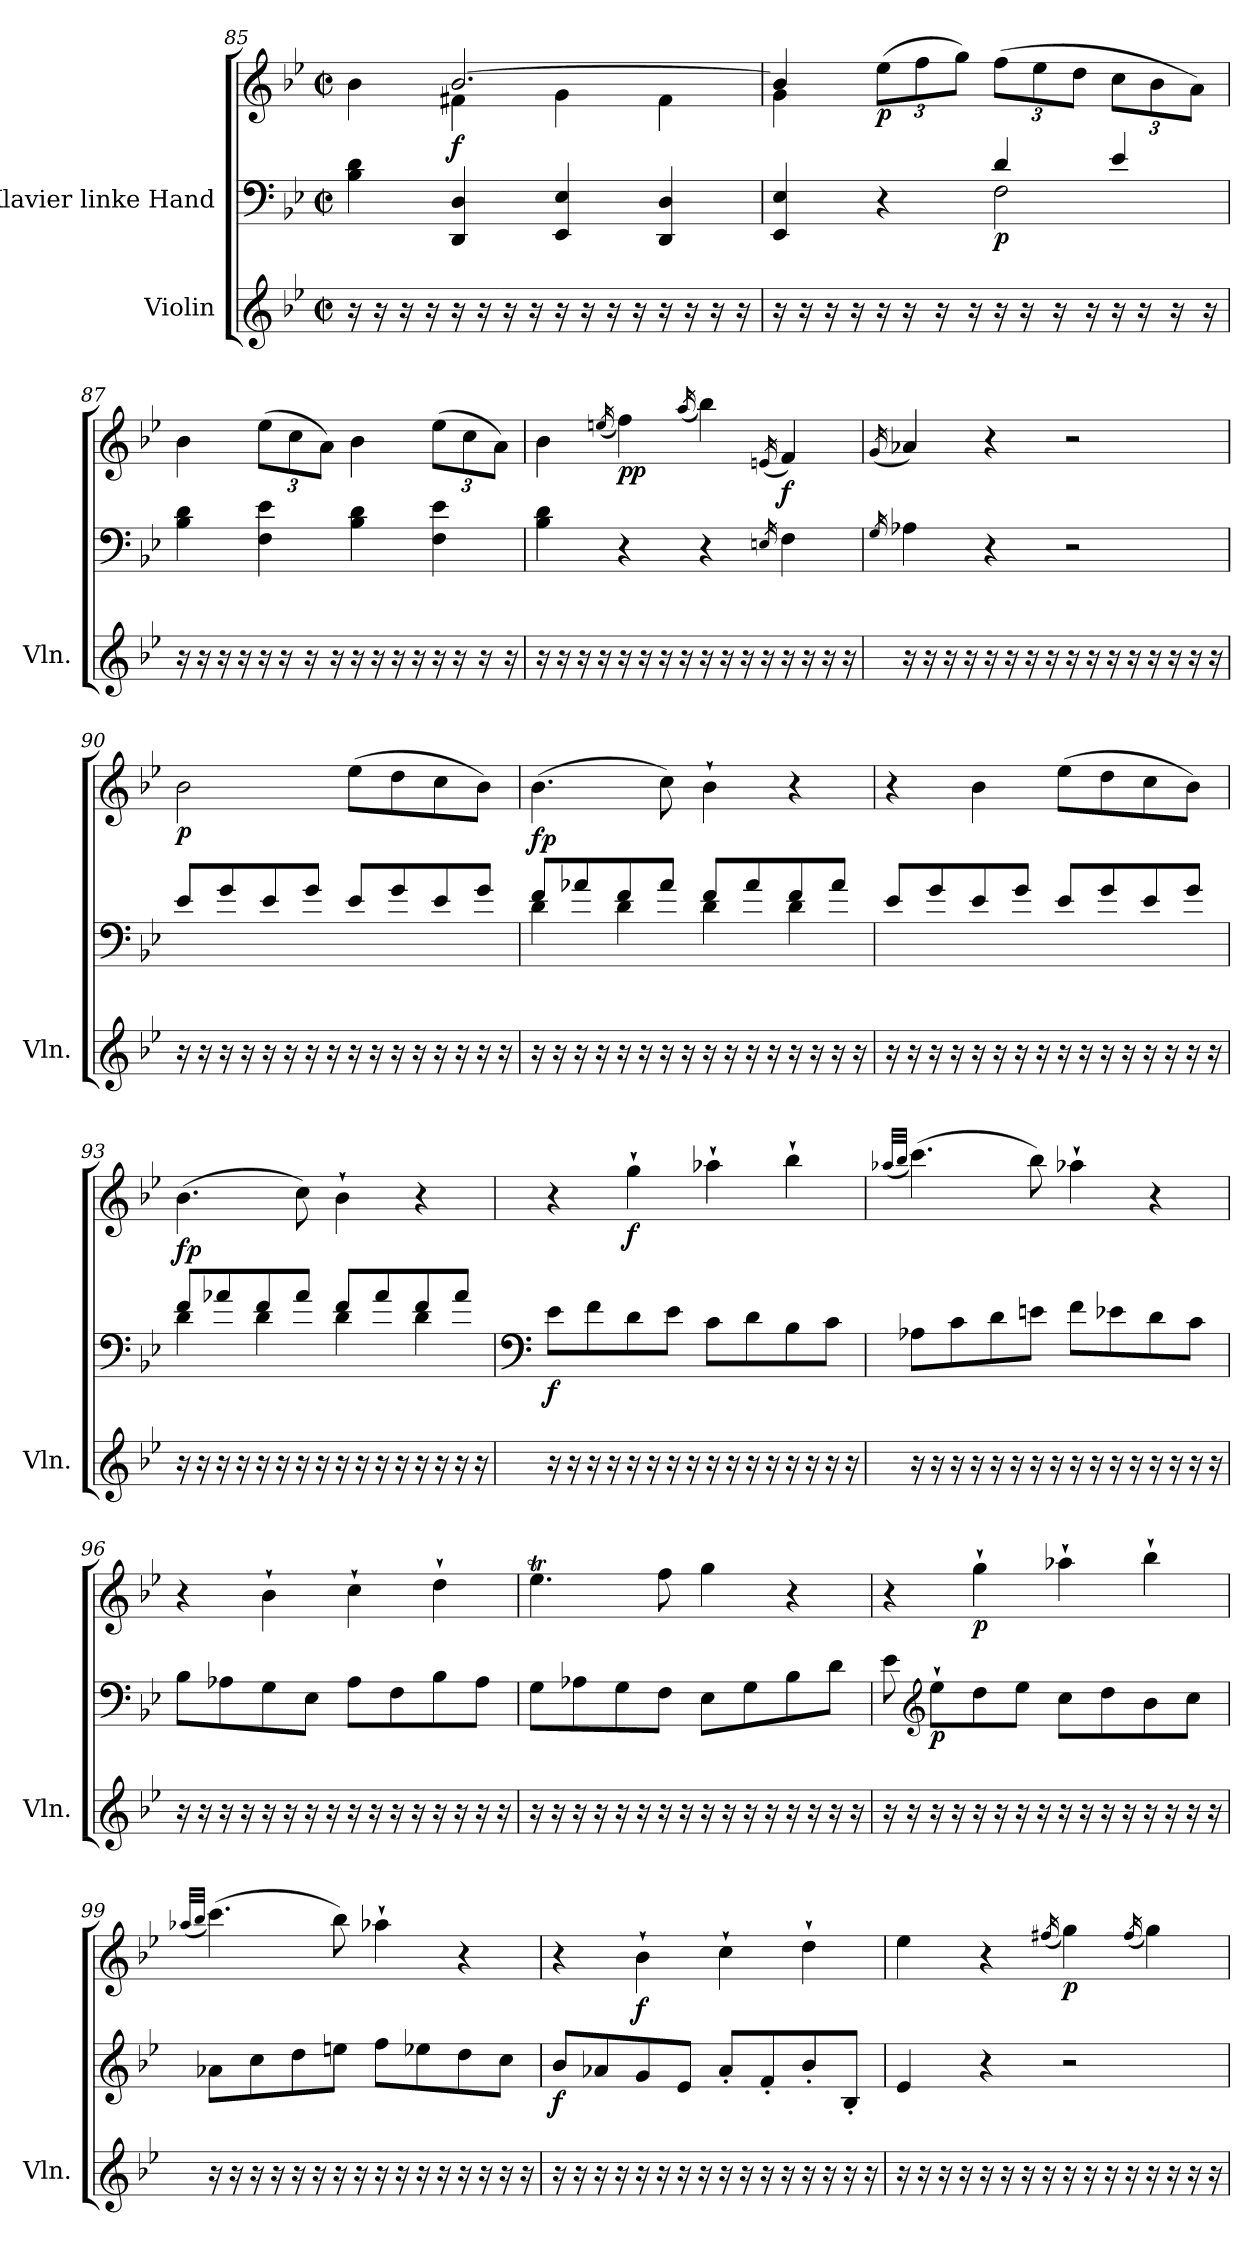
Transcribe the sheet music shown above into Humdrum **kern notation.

**kern	**kern	**kern	**dynam
*part2	*part1	*part1	*part1
*staff3	*staff2	*staff1	*staff1/2
*I"Violin	*I"Klavier linke Hand	*	*
*I'Vln.	*	*	*
!!LO:LB:g=z
*clefG2	*clefF4	*clefG2	*
*k[b-e-]	*k[b-e-]	*k[b-e-]	*
*M2/2	*M2/2	*M2/2	*
*met(c|)	*met(c|)	*met(c|)	*
=85	=85	=85	=85
*	*^	*^	*
16r	4B-\ 4d\	4ryy	4b-\	4ryy	.
16r	.	.	.	.	.
16r	.	.	.	.	.
16r	.	.	.	.	.
!	!	!	!	!	!LO:DY:b
16r	4DD/ 4D/	2.ryy	[2.b-/	4f#X\	f
16r	.	.	.	.	.
16r	.	.	.	.	.
16r	.	.	.	.	.
16r	4EE-/ 4E-/	.	.	4g\	.
16r	.	.	.	.	.
16r	.	.	.	.	.
16r	.	.	.	.	.
16r	4DD/ 4D/	.	.	4f#\	.
16r	.	.	.	.	.
16r	.	.	.	.	.
16r	.	.	.	.	.
=86	=86	=86	=86	=86	=86
16r	4EE-/ 4E-/	4ryy	4b-/]	4g\	.
16r	.	.	.	.	.
16r	.	.	.	.	.
16r	.	.	.	.	.
*	*	*	*Xbrackettup	*	*
!	!	!	!	!	!LO:DY:b
16r	4r	4ryy	(>12ee-\L	2.ryy	p
16r	.	.	.	.	.
.	.	.	12ff\	.	.
16r	.	.	.	.	.
.	.	.	12gg\J)	.	.
16r	.	.	.	.	.
!	!	!	!	!	!LO:DY:b=2
16r	4d/	2F\	(>12ff\L	.	p
16r	.	.	.	.	.
.	.	.	12ee-\	.	.
16r	.	.	.	.	.
.	.	.	12dd\J	.	.
16r	.	.	.	.	.
16r	4e-/	.	12cc\L	.	.
16r	.	.	.	.	.
.	.	.	12b-\	.	.
16r	.	.	.	.	.
.	.	.	12a\J)	.	.
16r	.	.	.	.	.
*	*v	*v	*	*	*
*	*	*v	*v	*
!!LO:PB:g=z
=87	=87	=87	=87
16r	4B-\ 4d\	4b-\	.
16r	.	.	.
16r	.	.	.
16r	.	.	.
16r	4F\ 4e-\	(>12ee-\L	.
16r	.	.	.
.	.	12cc\	.
16r	.	.	.
.	.	12a\J)	.
16r	.	.	.
16r	4B-\ 4d\	4b-\	.
16r	.	.	.
16r	.	.	.
16r	.	.	.
16r	4F\ 4e-\	(>12ee-\L	.
16r	.	.	.
.	.	12cc\	.
16r	.	.	.
.	.	12a\J)	.
16r	.	.	.
=88	=88	=88	=88
16r	4B-\ 4d\	4b-\	.
16r	.	.	.
16r	.	.	.
16r	.	.	.
.	.	(<16qeen/	.
!	!	!	!LO:DY:b
16r	4r	4ff\)	pp
16r	.	.	.
16r	.	.	.
16r	.	.	.
.	.	(<16qaa/	.
16r	4r	4bb-\)	.
16r	.	.	.
16r	.	.	.
16r	.	.	.
.	16qEn/	(<16qen/	.
!	!	!	!LO:DY:b
16r	4F\	4f/)	f
16r	.	.	.
16r	.	.	.
16r	.	.	.
=89	=89	=89	=89
.	16qG/	(<16qg/	.
16r	4A-X\	4a-X/)	.
16r	.	.	.
16r	.	.	.
16r	.	.	.
16r	4r	4r	.
16r	.	.	.
16r	.	.	.
16r	.	.	.
16r	2r	2r	.
16r	.	.	.
16r	.	.	.
16r	.	.	.
16r	.	.	.
16r	.	.	.
16r	.	.	.
16r	.	.	.
!!LO:LB:g=z
=90	=90	=90	=90
!	!	!	!LO:DY:b
16r	8e-/L	2b-\	p
16r	.	.	.
16r	8g/	.	.
16r	.	.	.
16r	8e-/	.	.
16r	.	.	.
16r	8g/J	.	.
16r	.	.	.
16r	8e-/L	(>8ee-\L	.
16r	.	.	.
16r	8g/	8dd\	.
16r	.	.	.
16r	8e-/	8cc\	.
16r	.	.	.
16r	8g/J	8b-\J)	.
16r	.	.	.
=91	=91	=91	=91
*	*^	*	*
!	!	!	!	!LO:DY:b
16r	8f/L	4d\	(>4.b-\	fp
16r	.	.	.	.
16r	8a-X/	.	.	.
16r	.	.	.	.
16r	8f/	4d\	.	.
16r	.	.	.	.
16r	8a-/J	.	8cc\)	.
16r	.	.	.	.
16r	8f/L	4d\	4b-`\	.
16r	.	.	.	.
16r	8a-/	.	.	.
16r	.	.	.	.
16r	8f/	4d\	4r	.
16r	.	.	.	.
16r	8a-/J	.	.	.
16r	.	.	.	.
*	*v	*v	*	*
=92	=92	=92	=92
16r	8e-/L	4r	.
16r	.	.	.
16r	8g/	.	.
16r	.	.	.
16r	8e-/	4b-\	.
16r	.	.	.
16r	8g/J	.	.
16r	.	.	.
16r	8e-/L	(>8ee-\L	.
16r	.	.	.
16r	8g/	8dd\	.
16r	.	.	.
16r	8e-/	8cc\	.
16r	.	.	.
16r	8g/J	8b-\J)	.
16r	.	.	.
!!LO:LB:g=z
=93	=93	=93	=93
*	*^	*	*
!	!	!	!	!LO:DY:b
16r	8f/L	4d\	(>4.b-\	fp
16r	.	.	.	.
16r	8a-X/	.	.	.
16r	.	.	.	.
16r	8f/	4d\	.	.
16r	.	.	.	.
16r	8a-/J	.	8cc\)	.
16r	.	.	.	.
16r	8f/L	4d\	4b-`\	.
16r	.	.	.	.
16r	8a-/	.	.	.
16r	.	.	.	.
16r	8f/	4d\	4r	.
16r	.	.	.	.
16r	8a-/J	.	.	.
16r	.	.	.	.
*	*v	*v	*	*
=94	=94	=94	=94
*	*clefF4	*	*
!	!	!	!LO:DY:b=2
16r	8e-\L	4r	f
16r	.	.	.
16r	8f\	.	.
16r	.	.	.
!	!	!	!LO:DY:b
16r	8d\	4gg`\	f
16r	.	.	.
16r	8e-\J	.	.
16r	.	.	.
16r	8c\L	4aa-X`\	.
16r	.	.	.
16r	8d\	.	.
16r	.	.	.
16r	8B-\	4bb-`\	.
16r	.	.	.
16r	8c\J	.	.
16r	.	.	.
=95	=95	=95	=95
.	.	(<32qaa-X/LLL	.
.	.	32qbb-/JJJ	.
16r	8A-X\L	(>4.ccc\)	.
16r	.	.	.
16r	8c\	.	.
16r	.	.	.
16r	8d\	.	.
16r	.	.	.
16r	8en\J	8bb-\)	.
16r	.	.	.
16r	8f\L	4aa-`\	.
16r	.	.	.
16r	8e-X\	.	.
16r	.	.	.
16r	8d\	4r	.
16r	.	.	.
16r	8c\J	.	.
16r	.	.	.
!!LO:LB:g=z
=96	=96	=96	=96
16r	8B-\L	4r	.
16r	.	.	.
16r	8A-X\	.	.
16r	.	.	.
16r	8G\	4b-`\	.
16r	.	.	.
16r	8E-\J	.	.
16r	.	.	.
16r	8A-\L	4cc`\	.
16r	.	.	.
16r	8F\	.	.
16r	.	.	.
16r	8B-\	4dd`\	.
16r	.	.	.
16r	8A-\J	.	.
16r	.	.	.
=97	=97	=97	=97
16r	8G\L	4.ee-T\	.
16r	.	.	.
16r	8A-X\	.	.
16r	.	.	.
16r	8G\	.	.
16r	.	.	.
16r	8F\J	8ff\	.
16r	.	.	.
16r	8E-\L	4gg\	.
16r	.	.	.
16r	8G\	.	.
16r	.	.	.
16r	8B-\	4r	.
16r	.	.	.
16r	8d\J	.	.
16r	.	.	.
=98	=98	=98	=98
16r	8e-\	4r	.
16r	.	.	.
*	*clefG2	*	*
!	!	!	!LO:DY:b=2
16r	8ee-`\L	.	p
16r	.	.	.
!	!	!	!LO:DY:b
16r	8dd\	4gg`\	p
16r	.	.	.
16r	8ee-\J	.	.
16r	.	.	.
16r	8cc\L	4aa-X`\	.
16r	.	.	.
16r	8dd\	.	.
16r	.	.	.
16r	8b-\	4bb-`\	.
16r	.	.	.
16r	8cc\J	.	.
16r	.	.	.
!!LO:PB:g=z
=99	=99	=99	=99
.	.	(<32qaa-X/LLL	.
.	.	32qbb-/JJJ	.
16r	8a-X\L	(>4.ccc\)	.
16r	.	.	.
16r	8cc\	.	.
16r	.	.	.
16r	8dd\	.	.
16r	.	.	.
16r	8een\J	8bb-\)	.
16r	.	.	.
16r	8ff\L	4aa-`\	.
16r	.	.	.
16r	8ee-X\	.	.
16r	.	.	.
16r	8dd\	4r	.
16r	.	.	.
16r	8cc\J	.	.
16r	.	.	.
=100	=100	=100	=100
!	!	!	!LO:DY:b=2
16r	8b-/L	4r	f
16r	.	.	.
16r	8a-X/	.	.
16r	.	.	.
!	!	!	!LO:DY:b
16r	8g/	4b-`\	f
16r	.	.	.
16r	8e-/J	.	.
16r	.	.	.
16r	8a-'/L	4cc`\	.
16r	.	.	.
16r	8f'/	.	.
16r	.	.	.
16r	8b-'/	4dd`\	.
16r	.	.	.
16r	8B-'/J	.	.
16r	.	.	.
=101	=101	=101	=101
16r	4e-/	4ee-\	.
16r	.	.	.
16r	.	.	.
16r	.	.	.
16r	4r	4r	.
16r	.	.	.
16r	.	.	.
16r	.	.	.
.	.	(<16qff#X/	.
!	!	!	!LO:DY:b
16r	2r	4gg\)	p
16r	.	.	.
16r	.	.	.
16r	.	.	.
.	.	(<16qff#/	.
16r	.	4gg\)	.
16r	.	.	.
16r	.	.	.
16r	.	.	.
=	=	=	=
*-	*-	*-	*-
